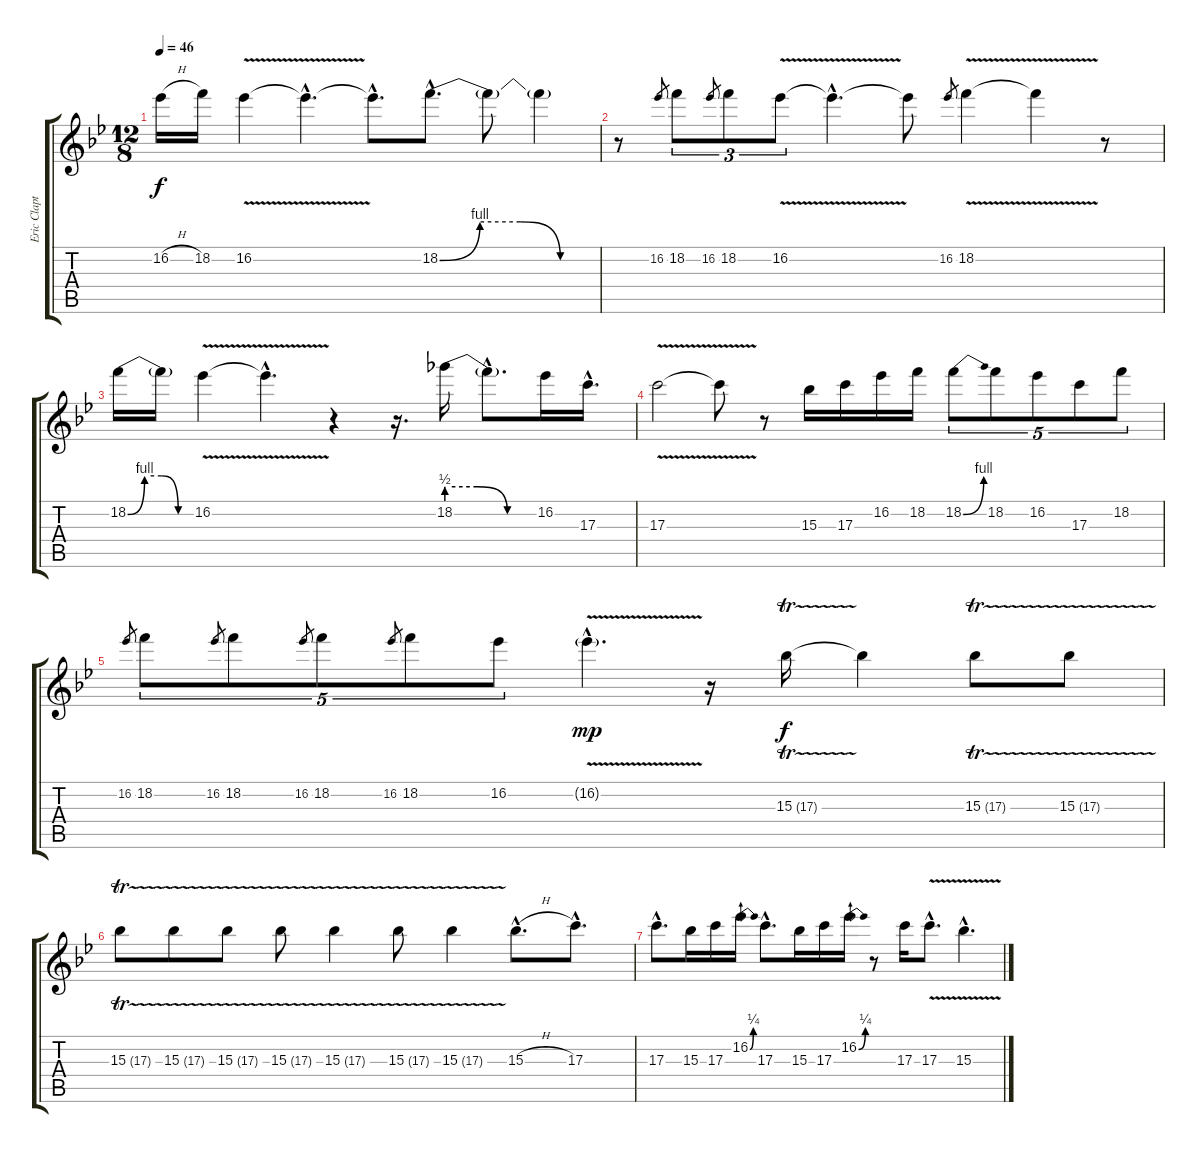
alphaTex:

\track ("Eric Clapton Guitar" "Eric Clapt") {instrument acousticguitarsteel}
\staff {score tabs}
\tuning (E4 B3 G3 D3 A2 E2) {hide}
\ts (12 8)
\tempo 46
\clef g2
\ks bb
16.2{h}.16{dy f} 18.2.16 16.2{v}.4 16.2{hac t}.4{d} 16.2{hac t}.8{d} 18.2{be (custom 0 0 15 4 30 4 45 0 60 0) hac}.8{d} 18.2{t}.8 18.2{t}.4 |
r.8 16.2.8{gr} 18.2.8{tu (3 2)} 16.2.8{gr} 18.2.8{tu (3 2)} 16.2{v}.8{tu (3 2)} 16.2{hac t}.4{d} 16.2{t}.8 16.2.8{gr} 18.2{v}.4 18.2{t}.4 r.8 |
18.2{be (custom 0 0 15 4 30 4 45 0 60 0)}.16 18.2{t}.16 16.2{v}.4 16.2{hac t}.4{d} r.4 r.16{d} 18.2{be (custom 0 2 20 2 40 0 60 0)}.16 18.2{hac t}.8{d} 16.2.16 17.3{hac}.16{d} |
17.3{v}.2 17.3{t}.8 r.8 15.3.16 17.3.16 16.2.16 18.2.16 18.2{be (bend 0 0 60 4)}.8{tu (5 4)} 18.2.8{tu (5 4)} 16.2.8{tu (5 4)} 17.3.8{tu (5 4)} 18.2.8{tu (5 4)} |
16.2.8{gr} 18.2.8{tu (5 4)} 16.2.8{gr} 18.2.8{tu (5 4)} 16.2.8{gr} 18.2.8{tu (5 4)} 16.2.8{gr} 18.2.8{tu (5 4)} 16.2.8{tu (5 4)} 16.2{v g hac}.4{d dy mp} r.16 15.3{tr (17 32)}.16{dy f} 15.3{t}.4 15.3{tr (17 32)}.8 15.3{tr (17 32)}.8 |
15.3{tr (17 32)}.8 15.3{tr (17 32)}.8 15.3{tr (17 32)}.8 15.3{tr (17 32)}.8 15.3{tr (17 32)}.4 15.3{tr (17 32)}.8 15.3{tr (17 32)}.4 15.3{h hac}.8{d} 17.3{hac}.8{d} |
17.3{hac}.8{d} 15.3.16 17.3.16 16.2{be (bend 0 0 60 1)}.16 17.3{hac}.8{d} 15.3.16 17.3.16 16.2{be (bend 0 0 60 1)}.16 r.8 17.3.16 17.3{v hac}.8{d} 15.3{v hac}.4{d}
